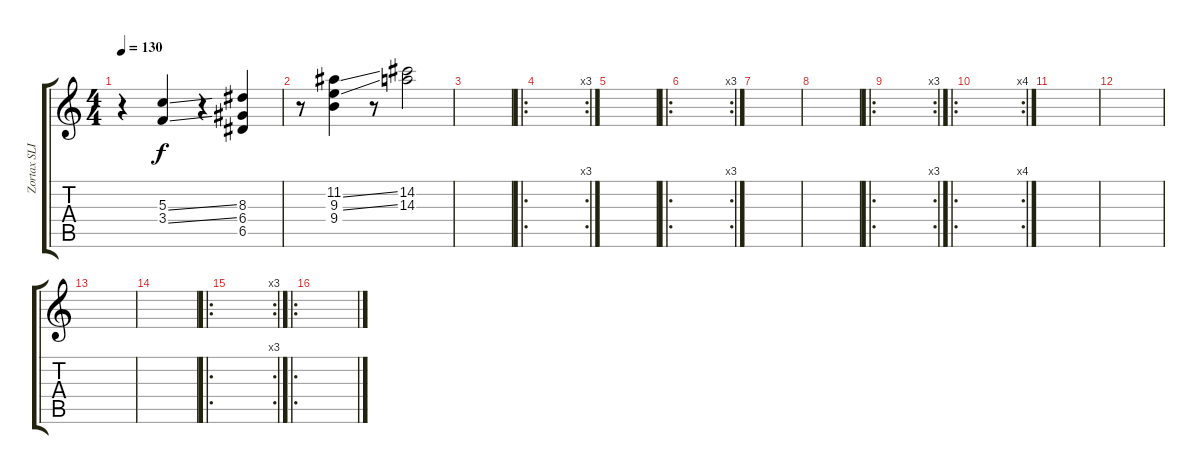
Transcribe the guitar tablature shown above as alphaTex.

\track ("Zortax SLIDE 2" "Zortax SLI") {instrument distortionguitar}
\staff {score tabs}
\tuning (E4 B3 G3 D3 A2 E2) {hide}
\ts (4 4)
\tempo 130
\clef g2
\ks c
r.4{dy f instrument distortionguitar} (5.3{ss} 3.4{ss}).4 r.4 (8.3 6.4 6.5).4 |
r.8 (11.2{ss} 9.3{ss} 9.4).4 r.8 (14.2 14.3).2 |
|
\ro
\rc 3
|
|
\ro
\rc 3
|
|
|
\ro
\rc 3
|
\ro
\rc 4
|
|
|
|
|
\ro
\rc 3
|
\ro
